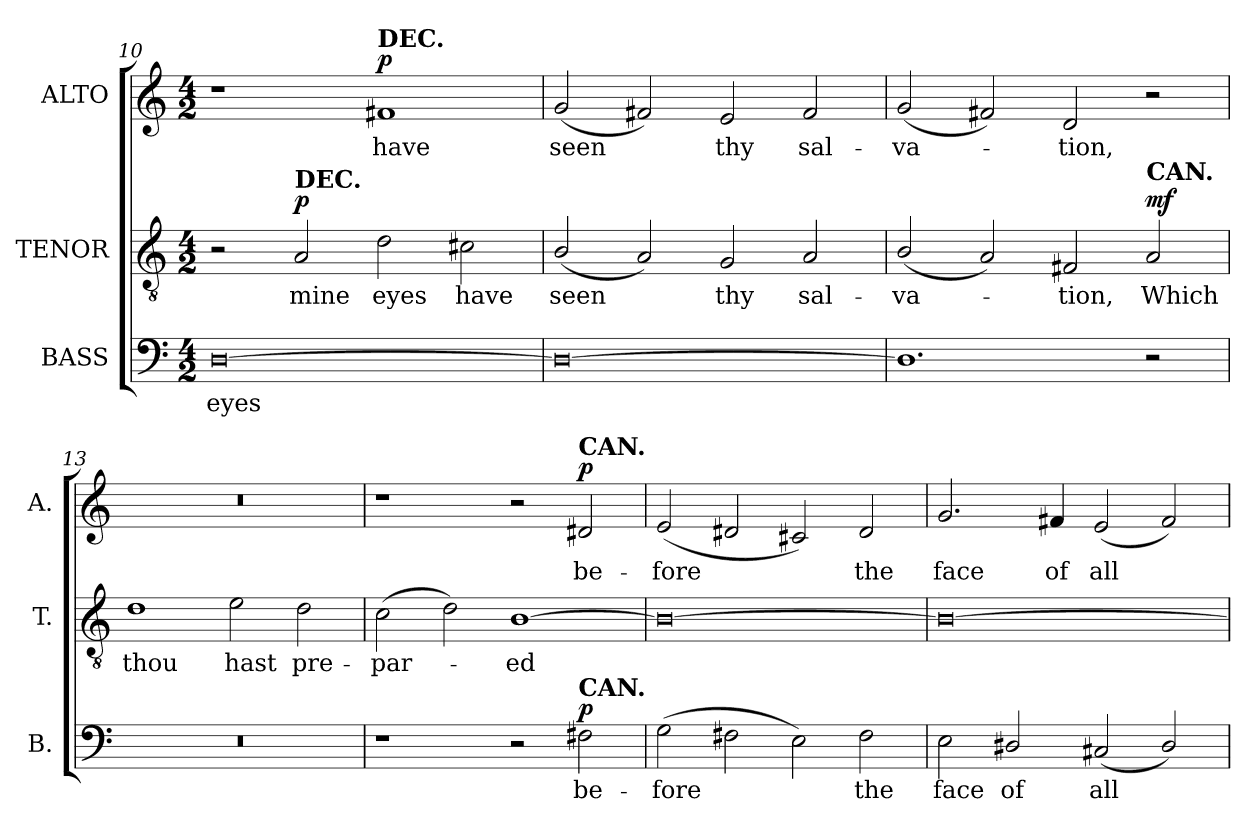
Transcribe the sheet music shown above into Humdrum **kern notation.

**kern	**text	**dynam	**kern	**text	**dynam	**kern	**text	**dynam
*part3	*part3	*part3	*part2	*part2	*part2	*part1	*part1	*part1
*staff3	*staff3	*staff3	*staff2	*staff2	*staff2	*staff1	*staff1	*staff1
*I"BASS	*	*	*I"TENOR	*	*	*I"ALTO	*	*
*I'B.	*	*	*I'T.	*	*	*I'A.	*	*
!!LO:LB:g=z
*clefF4	*	*	*clefGv2	*	*	*clefG2	*	*
*	*	*	*ITrd7c12	*	*	*	*	*
*k[]	*	*	*k[]	*	*	*k[]	*	*
*C:	*	*	*C:	*	*	*C:	*	*
*M4/2	*	*	*M4/2	*	*	*M4/2	*	*
=10	=10	=10	=10	=10	=10	=10	=10	=10
!	!LO:LY:b:color=#000000	!	!	!	!	!	!	!
[0Di	eyes	.	2r	.	.	1r	.	.
!	!	!	!LO:TX:a:B:t=DEC.	!	!	!	!	!
!	!	!	!	!LO:LY:b:color=#000000	!	!	!	!
.	.	.	2AAi/	mine	p	.	.	.
!	!	!	!	!LO:LY:b:color=#000000	!	!	!	!
!	!	!	!	!	!	!LO:TX:a:B:t=DEC.	!	!
!	!	!	!	!	!	!	!LO:LY:b:color=#000000	!
.	.	.	2Di\	eyes	.	1f#i	have	p
!	!	!	!	!LO:LY:b:color=#000000	!	!	!	!
.	.	.	2C#Xi\	have	.	.	.	.
=11	=11	=11	=11	=11	=11	=11	=11	=11
!	!	!	!	!LO:LY:b:color=#000000	!	!	!	!
!	!	!	!	!	!	!	!LO:LY:b:color=#000000	!
0Di_	.	.	(2BBi/	seen	.	(2gi/	seen	.
.	.	.	2AAi/)	.	.	2f#i/)	.	.
!	!	!	!	!LO:LY:b:color=#000000	!	!	!	!
!	!	!	!	!	!	!	!LO:LY:b:color=#000000	!
.	.	.	2GGi/	thy	.	2ei/	thy	.
!	!	!	!	!LO:LY:b:color=#000000	!	!	!	!
!	!	!	!	!	!	!	!LO:LY:b:color=#000000	!
.	.	.	2AAi/	sal-	.	2f#i/	sal-	.
=12	=12	=12	=12	=12	=12	=12	=12	=12
!	!	!	!	!LO:LY:b:color=#000000	!	!	!	!
!	!	!	!	!	!	!	!LO:LY:b:color=#000000	!
1.Di]	.	.	(2BBi/	-va-	.	(2gi/	-va-	.
.	.	.	2AAi/)	.	.	2f#i/)	.	.
!	!	!	!	!LO:LY:b:color=#000000	!	!	!	!
!	!	!	!	!	!	!	!LO:LY:b:color=#000000	!
.	.	.	2FF#i/	-tion,	.	2di/	-tion,	.
!	!	!	!LO:TX:a:B:t=CAN.	!	!	!	!	!
!	!	!	!	!LO:LY:b:color=#000000	!	!	!	!
2r	.	.	2AAi/	Which	mf	2r	.	.
=13	=13	=13	=13	=13	=13	=13	=13	=13
!LO:N:vis=1	!	!	!	!	!	!	!	!
!	!	!	!	!LO:LY:b:color=#000000	!	!LO:N:vis=1	!	!
0r	.	.	1Di	thou	.	0r	.	.
!	!	!	!	!LO:LY:b:color=#000000	!	!	!	!
.	.	.	2Ei\	hast	.	.	.	.
!	!	!	!	!LO:LY:b:color=#000000	!	!	!	!
.	.	.	2Di\	pre-	.	.	.	.
!!LO:LB:g=z
=14	=14	=14	=14	=14	=14	=14	=14	=14
!	!	!	!	!LO:LY:b:color=#000000	!	!	!	!
1r	.	.	(2Ci\	-par-	.	1r	.	.
.	.	.	2Di\)	.	.	.	.	.
!	!	!	!	!LO:LY:b:color=#000000	!	!	!	!
2r	.	.	[1BBi	-ed	.	2r	.	.
!	!LO:LY:b:color=#000000	!	!	!	!	!	!	!
!	!	!	!	!	!	!LO:TX:a:B:t=CAN.	!	!
!LO:TX:a:B:t=CAN.	!	!	!	!	!	!	!	!
!	!	!	!	!	!	!	!LO:LY:b:color=#000000	!
2F#i\	be-	p	.	.	.	2d#Xi/	be-	p
=15	=15	=15	=15	=15	=15	=15	=15	=15
!	!LO:LY:b:color=#000000	!	!	!	!	!	!	!
!	!	!	!	!	!	!	!LO:LY:b:color=#000000	!
(2Gi\	-fore	.	0BBi_	.	.	(2ei/	-fore	.
2F#i\	.	.	.	.	.	2d#Xi/	.	.
2Ei\)	.	.	.	.	.	2c#Xi/)	.	.
!	!LO:LY:b:color=#000000	!	!	!	!	!	!	!
!	!	!	!	!	!	!	!LO:LY:b:color=#000000	!
2F#i\	the	.	.	.	.	2d#i/	the	.
=16	=16	=16	=16	=16	=16	=16	=16	=16
!	!LO:LY:b:color=#000000	!	!	!	!	!	!	!
!	!	!	!	!	!	!	!LO:LY:b:color=#000000	!
2Ei\	face	.	0BBi_	.	.	2.gi/	face	.
!	!LO:LY:b:color=#000000	!	!	!	!	!	!	!
2D#Xi/	of	.	.	.	.	.	.	.
!	!	!	!	!	!	!	!LO:LY:b:color=#000000	!
.	.	.	.	.	.	4f#i/	of	.
!	!LO:LY:b:color=#000000	!	!	!	!	!	!	!
!	!	!	!	!	!	!	!LO:LY:b:color=#000000	!
(2C#Xi/	all	.	.	.	.	(2ei/	all	.
2D#i/)	.	.	.	.	.	2f#i/)	.	.
=	=	=	=	=	=	=	=	=
*-	*-	*-	*-	*-	*-	*-	*-	*-
